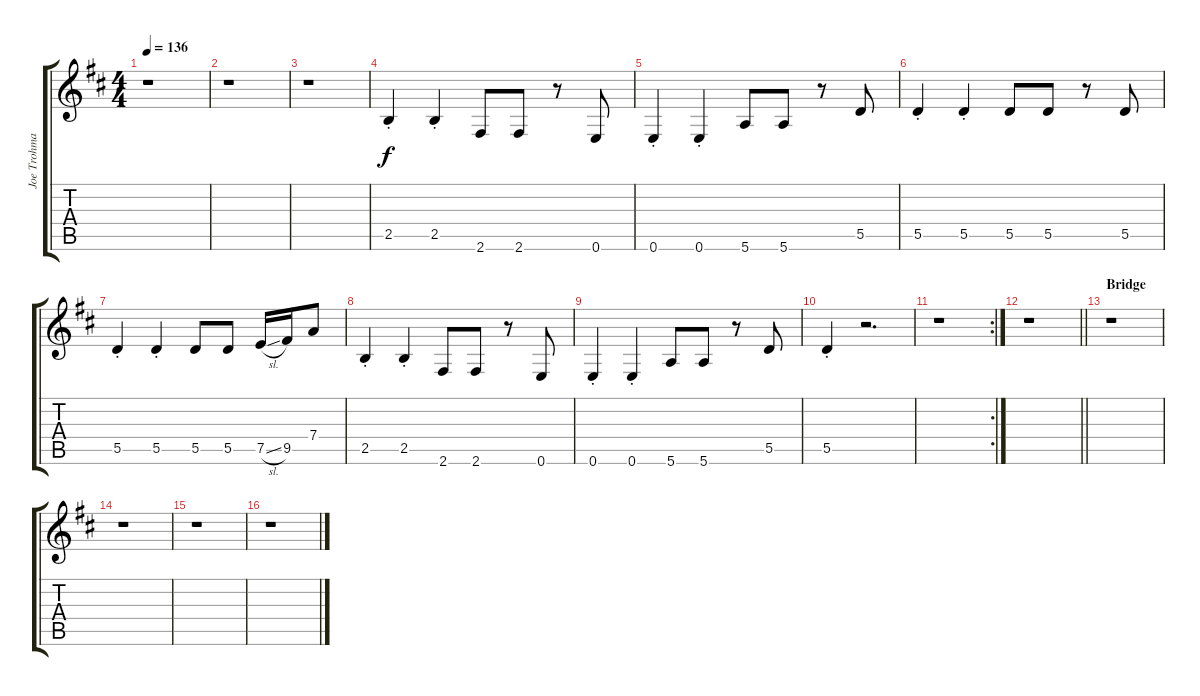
\track ("Joe Trohman" "Joe Trohma") {instrument distortionguitar}
\staff {score tabs}
\tuning (E4 B3 G3 D3 A2 E2) {hide}
\ts (4 4)
\tempo 136
\clef g2
\ks d
r.1{dy f} |
r.1 |
r.1 |
2.5{st}.4{volume 14 balance 16} 2.5{st}.4 2.6.8 2.6.8 r.8 0.6.8 |
0.6{st}.4 0.6{st}.4 5.6.8 5.6.8 r.8 5.5.8 |
5.5{st}.4 5.5{st}.4 5.5.8 5.5.8 r.8 5.5.8 |
5.5{st}.4 5.5{st}.4 5.5.8 5.5.8 7.5{sl}.16 9.5.16 7.4.8 |
2.5{st}.4 2.5{st}.4 2.6.8 2.6.8 r.8 0.6.8 |
0.6{st}.4 0.6{st}.4 5.6.8 5.6.8 r.8 5.5.8 |
5.5{st}.4 r.2{d} |
\rc 2
r.1 |
\barLineRight lightlight
r.1 |
\section ("" "Bridge")
r.1 |
r.1 |
r.1 |
r.1
